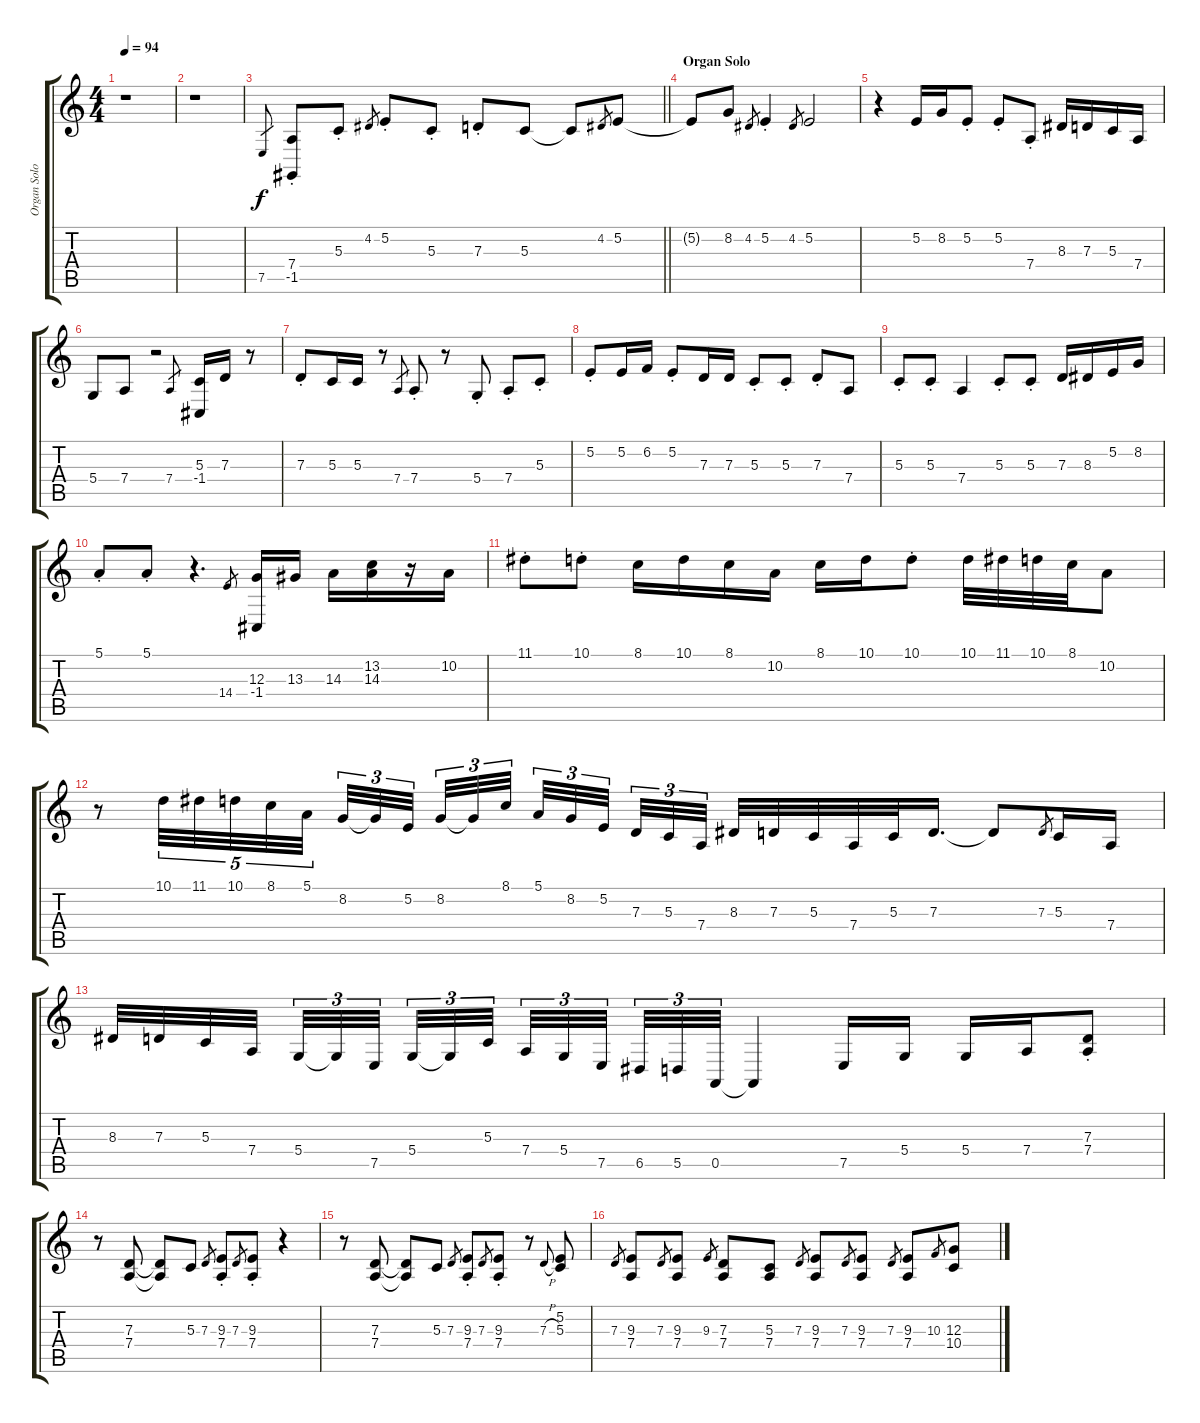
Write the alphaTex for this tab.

\track ("Organ Solo" "Organ Solo") {instrument percussiveorgan}
\staff {score tabs}
\tuning (E4 B3 G3 D3 A2 E2) {hide}
\ts (4 4)
\tempo 94
\clef g2
\ks c
r.1{dy f} |
r.1 |
\barLineRight lightlight
7.5.8{gr} (7.4{st} -1.5).8 5.3{st}.8 4.2.8{gr} 5.2{st}.8 5.3{st}.8 7.3{st}.8 5.3.8 5.3{t}.8 4.2.8{gr} 5.2.8 |
\section ("" "Organ Solo")
5.2{t}.8 8.2.8 4.2.8{gr} 5.2{st}.4 4.2.8{gr} 5.2.2 |
r.4 5.2.16 8.2.16 5.2{st}.8 5.2{st}.8 7.4{st}.8 8.3.16 7.3.16 5.3.16 7.4.16 |
5.4.8 7.4.8 r.2 7.4.8{gr} (5.3 -1.4).16 7.3.16 r.8 |
7.3{st}.8 5.3.16 5.3.16 r.8 7.4.8{gr} 7.4{st}.8 r.8 5.4{st}.8 7.4{st}.8 5.3{st}.8 |
5.2{st}.8 5.2.16 6.2.16 5.2{st}.8 7.3.16 7.3.16 5.3{st}.8 5.3{st}.8 7.3{st}.8 7.4.8 |
5.3{st}.8 5.3{st}.8 7.4.4 5.3{st}.8 5.3{st}.8 7.3.16 8.3.16 5.2.16 8.2.16 |
5.1{st}.8 5.1{st}.8 r.4{d} 14.4.8{gr} (12.3 -1.4).16 13.3.16 14.3.16 (13.2 14.3).16 r.16 10.2.16 |
11.1{st}.8 10.1{st}.8 8.1.16 10.1.16 8.1.16 10.2.16 8.1.16 10.1.16 10.1{st}.8 10.1.32 11.1.32 10.1.32 8.1.32 10.2.8 |
r.8 10.1.32{tu (5 4)} 11.1.32{tu (5 4)} 10.1.32{tu (5 4)} 8.1.32{tu (5 4)} 5.1.32{tu (5 4)} 8.2.32{tu (3 2)} 8.2{t}.32{tu (3 2)} 5.2.32{tu (3 2) beam splitsecondary} 8.2.32{tu (3 2)} 8.2{t}.32{tu (3 2)} 8.1.32{tu (3 2) beam splitsecondary} 5.1.32{tu (3 2)} 8.2.32{tu (3 2)} 5.2.32{tu (3 2) beam splitsecondary} 7.3.32{tu (3 2)} 5.3.32{tu (3 2)} 7.4.32{tu (3 2)} 8.3.32 7.3.32 5.3.32 7.4.32 5.3.32 7.3.16{d} 7.3{t}.8 7.3.8{gr} 5.3.16 7.4.16 |
8.3.32 7.3.32 5.3.32 7.4.32{beam splitsecondary} 5.4.32{tu (3 2)} 5.4{t}.32{tu (3 2)} 7.5.32{tu (3 2) beam splitsecondary} 5.4.32{tu (3 2)} 5.4{t}.32{tu (3 2)} 5.3.32{tu (3 2)} 7.4.32{tu (3 2)} 5.4.32{tu (3 2)} 7.5.32{tu (3 2) beam splitsecondary} 6.5.32{tu (3 2)} 5.5.32{tu (3 2)} 0.5.32{tu (3 2)} 0.5{t}.4 7.5.16 5.4.16 5.4.16 7.4.16 (7.3{st} 7.4{st}).8 |
r.8 (7.3 7.4).8 (7.3{t} 7.4{t}).8 5.3.8 7.3.8{gr} (9.3{st} 7.4{st}).8 7.3.8{gr} (9.3{st} 7.4{st}).8 r.4 |
r.8 (7.3 7.4).8 (7.3{t} 7.4{t}).8 5.3.8 7.3.8{gr} (9.3{st} 7.4{st}).8 7.3.8{gr} (9.3{st} 7.4{st}).8 r.8 7.3{h}.8{gr onbeat} (5.2 5.3).8 |
7.3.8{gr} (9.3 7.4).8 7.3.8{gr} (9.3 7.4).8 9.3.8{gr} (7.3 7.4).8 (5.3 7.4).8 7.3.8{gr} (9.3 7.4).8 7.3.8{gr} (9.3 7.4).8 7.3.8{gr} (9.3 7.4).8 10.3.8{gr} (12.3 10.4).8
